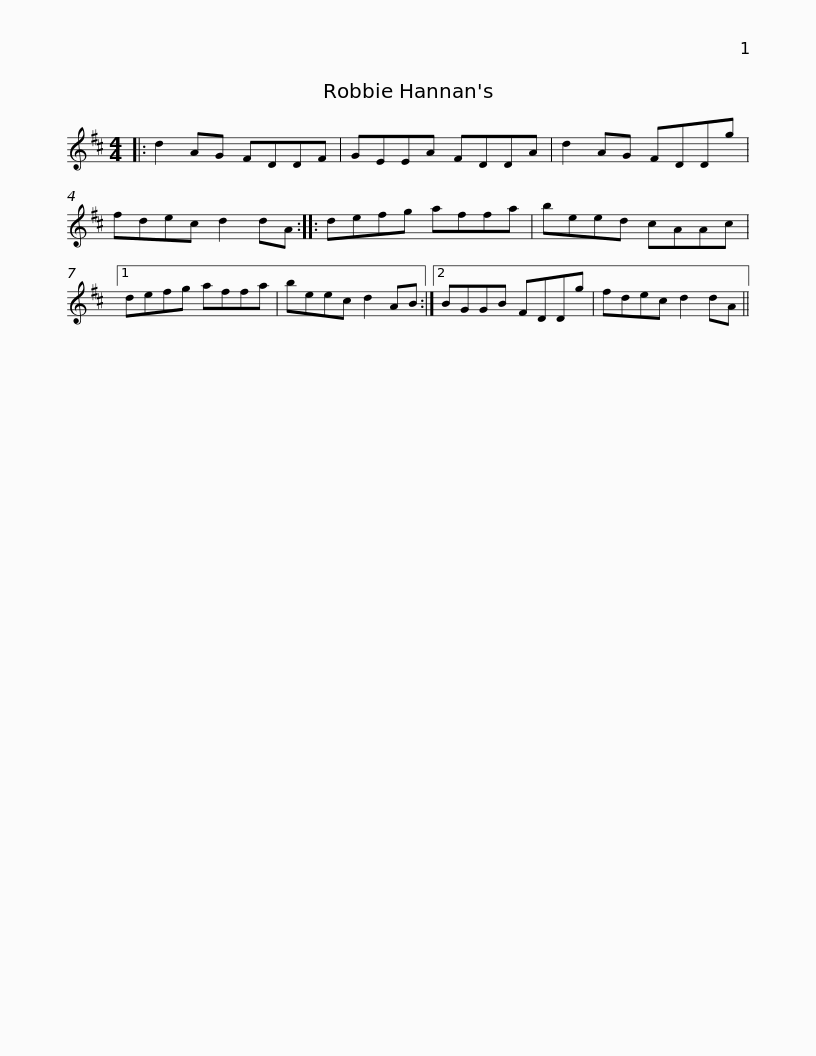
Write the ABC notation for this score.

X:1
L:1/8
M:4/4
I:linebreak $
K:D
V:1 treble
V:1
|: d2 AG FDDF | GEEA FDDA | d2 AG FDDg | fdec d2 dA :: defg affa |$ %5
 beed cAAc |1 defg affa | beec d2 AB :|2 BGGB FDDg | fdec d2 dA || %10
